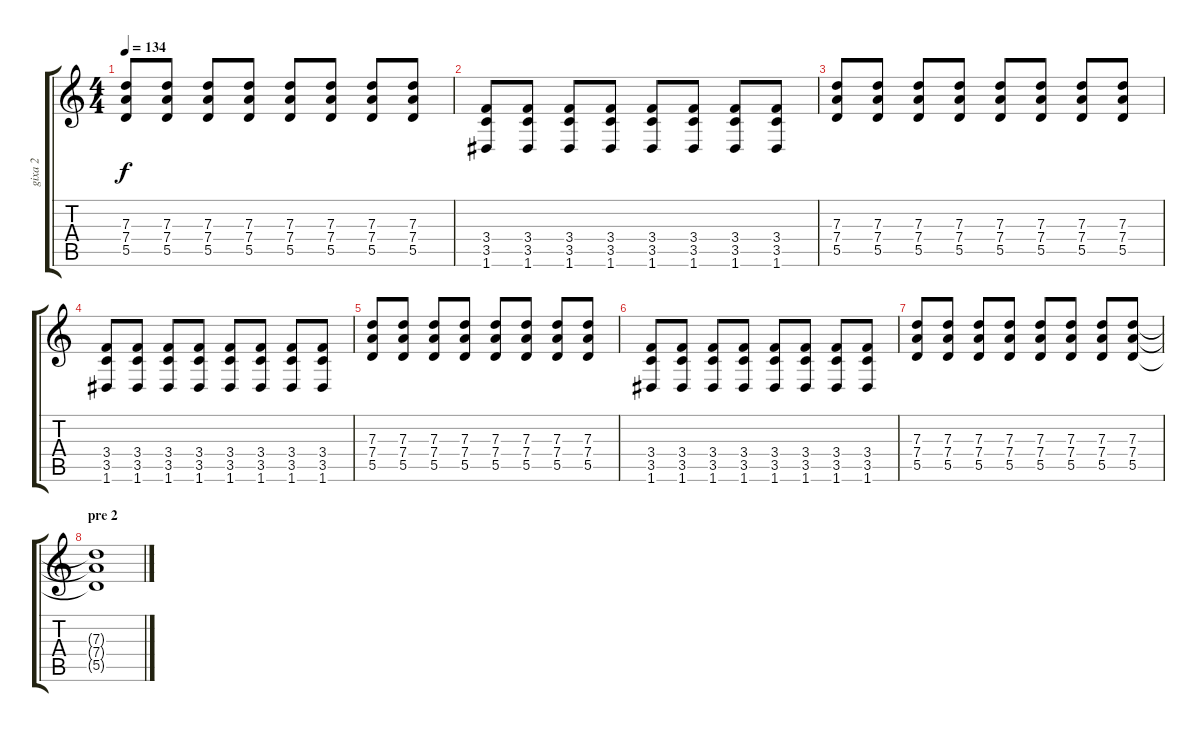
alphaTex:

\track ("gixa 2" "gixa 2") {instrument overdrivenguitar}
\staff {score tabs}
\tuning (E4 B3 G3 D3 A2 D2) {hide}
\ts (4 4)
\tempo 134
\clef g2
\ks c
(7.3 7.4 5.5).8{dy f} (7.3 7.4 5.5).8 (7.3 7.4 5.5).8 (7.3 7.4 5.5).8 (7.3 7.4 5.5).8 (7.3 7.4 5.5).8 (7.3 7.4 5.5).8 (7.3 7.4 5.5).8 |
(3.4 3.5 1.6).8 (3.4 3.5 1.6).8 (3.4 3.5 1.6).8 (3.4 3.5 1.6).8 (3.4 3.5 1.6).8 (3.4 3.5 1.6).8 (3.4 3.5 1.6).8 (3.4 3.5 1.6).8 |
(7.3 7.4 5.5).8 (7.3 7.4 5.5).8 (7.3 7.4 5.5).8 (7.3 7.4 5.5).8 (7.3 7.4 5.5).8 (7.3 7.4 5.5).8 (7.3 7.4 5.5).8 (7.3 7.4 5.5).8 |
(3.4 3.5 1.6).8 (3.4 3.5 1.6).8 (3.4 3.5 1.6).8 (3.4 3.5 1.6).8 (3.4 3.5 1.6).8 (3.4 3.5 1.6).8 (3.4 3.5 1.6).8 (3.4 3.5 1.6).8 |
(7.3 7.4 5.5).8 (7.3 7.4 5.5).8 (7.3 7.4 5.5).8 (7.3 7.4 5.5).8 (7.3 7.4 5.5).8 (7.3 7.4 5.5).8 (7.3 7.4 5.5).8 (7.3 7.4 5.5).8 |
(3.4 3.5 1.6).8 (3.4 3.5 1.6).8 (3.4 3.5 1.6).8 (3.4 3.5 1.6).8 (3.4 3.5 1.6).8 (3.4 3.5 1.6).8 (3.4 3.5 1.6).8 (3.4 3.5 1.6).8 |
(7.3 7.4 5.5).8 (7.3 7.4 5.5).8 (7.3 7.4 5.5).8 (7.3 7.4 5.5).8 (7.3 7.4 5.5).8 (7.3 7.4 5.5).8 (7.3 7.4 5.5).8 (7.3 7.4 5.5).8 |
\section ("" "pre 2")
(7.3{t} 7.4{t} 5.5{t}).1
